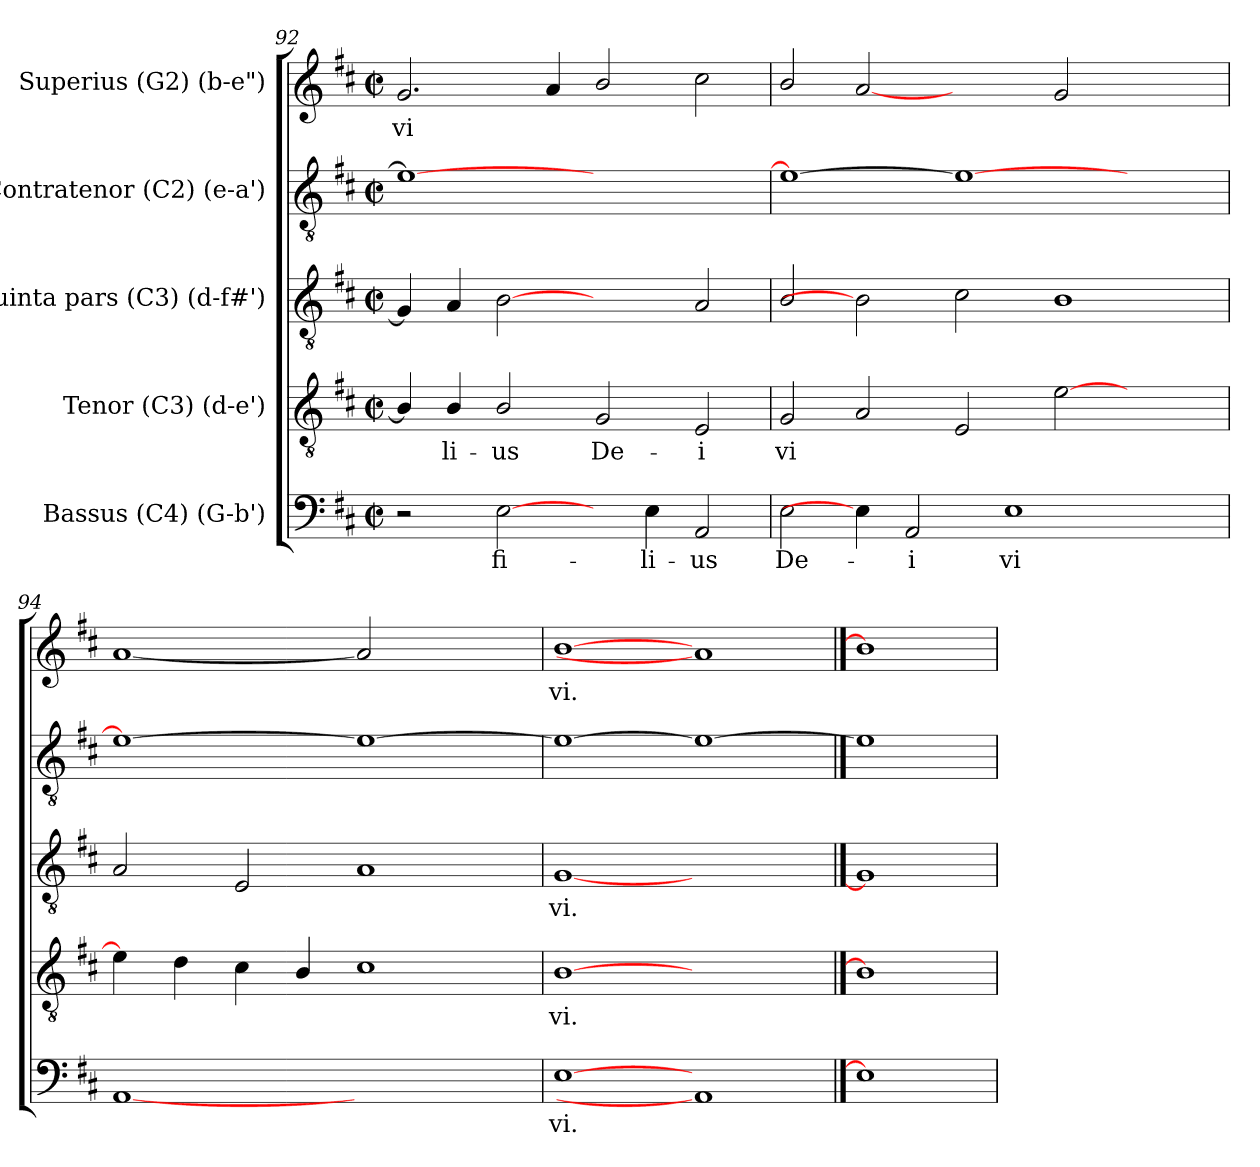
**kern	**text	**kern	**text	**kern	**text	**kern	**text	**kern	**text
*part5	*part5	*part4	*part4	*part3	*part3	*part2	*part2	*part1	*part1
*staff5	*staff5	*staff4	*staff4	*staff3	*staff3	*staff2	*staff2	*staff1	*staff1
*I"Bassus (C4)  (G-b')	*	*I"Tenor (C3)  (d-e')	*	*I"Quinta pars (C3)  (d-f#')	*	*I"Contratenor (C2)  (e-a')	*	*I"Superius (G2)  (b-e")	*
*clefF4	*	*clefGv2	*	*clefGv2	*	*clefGv2	*	*clefG2	*
*k[f#c#]	*	*k[f#c#]	*	*k[f#c#]	*	*k[f#c#]	*	*k[f#c#]	*
*D:	*	*D:	*	*D:	*	*D:	*	*D:	*
*M2/2	*	*M2/2	*	*M2/2	*	*M2/2	*	*M2/2	*
*met(c|)	*	*met(c|)	*	*met(c|)	*	*met(c|)	*	*met(c|)	*
=92	=92	=92	=92	=92	=92	=92	=92	=92	=92
!	!	!	!LO:LY:b:cj	!	!LO:LY:b:cj	!	!LO:LY:b:cj	!	!LO:LY:b:cj
2r	.	4B/]	--	4G/]	--	1e_<	.	2.g/	vi-
!	!	!	!LO:LY:b:cj	!	!LO:LY:b:cj	!	!	!	!
.	.	4B/	-li-	4A/	--	.	.	.	.
!	!LO:LY:b:cj	!	!LO:LY:b:cj	!	!LO:LY:b:cj	!	!	!	!
[2E\	fi-	2B/	-us	[2B	--	.	.	.	.
!	!	!	!	!	!	!	!	!	!LO:LY:b:cj
.	.	.	.	.	.	.	.	4a/	--
!	!	!	!LO:LY:b:cj	!	!	!	!	!	!LO:LY:b:cj
4ryy	.	2G/	De-	2ryy	.	1ryy	.	2b/	--
!	!LO:LY:b:cj	!	!	!	!	!	!	!	!
4E\	-li-	.	.	.	.	.	.	.	.
!	!LO:LY:b:cj	!	!LO:LY:b:cj	!	!LO:LY:b:cj	!	!	!	!LO:LY:b:cj
2AA/	-us	2E/	-i	2A/	--	.	.	2cc#\	--
!!LO:PB:g=z
=93	=93	=93	=93	=93	=93	=93	=93	=93	=93
!	!LO:LY:b:cj	!	!LO:LY:b:cj	!	!LO:LY:b:cj	!	!LO:LY:b:cj	!	!LO:LY:b:cj
2E\	De-	2G/	vi-	2B/	--	1e_>	.	2b/	--
!	!	!	!LO:LY:b:cj	!	!	!	!	!	!LO:LY:b:cj
4E\]	.	2A/	--	2B]	.	.	.	[2a	--
!	!LO:LY:b:cj	!	!	!	!	!	!	!	!
2AA/	-i	.	.	.	.	.	.	.	.
!	!	!	!LO:LY:b:cj	!	!LO:LY:b:cj	!	!	!	!
.	.	2E/	--	2c#\	--	1e_	.	2ryy	.
!	!LO:LY:b:cj	!	!	!	!	!	!	!	!
1E	vi-	.	.	.	.	.	.	.	.
!	!	!	!LO:LY:b:cj	!	!LO:LY:b:cj	!	!	!	!LO:LY:b:cj
.	.	[>2e\	--	1B	--	.	.	2g/	--
.	.	2ryy	.	.	.	2ryy	.	2ryy	.
4ryy	.	.	.	.	.	.	.	.	.
=94	=94	=94	=94	=94	=94	=94	=94	=94	=94
!	!LO:LY:b:cj	!	!LO:LY:b:cj	!	!LO:LY:b:cj	!	!LO:LY:b:cj	!	!LO:LY:b:cj
[1AA	--	4e\]	--	2A/	--	1e_>	.	[1a	--
!	!	!	!LO:LY:b:cj	!	!	!	!	!	!
.	.	4d\	--	.	.	.	.	.	.
!	!	!	!LO:LY:b:cj	!	!LO:LY:b:cj	!	!	!	!
.	.	4c#\	--	2E/	--	.	.	.	.
!	!	!	!LO:LY:b:cj	!	!	!	!	!	!
.	.	4B/	--	.	.	.	.	.	.
!	!	!	!LO:LY:b:cj	!	!LO:LY:b:cj	!	!	!	!
1ryy	.	1c#	--	1A	--	1e_	.	2a]	.
.	.	.	.	.	.	.	.	2ryy	.
=95	=95	=95	=95	=95	=95	=95	=95	=95	=95
!	!LO:LY:b:cj	!	!LO:LY:b:cj	!	!LO:LY:b:cj	!	!LO:LY:b:cj	!	!LO:LY:b:cj
[1E	-vi.	[1B	-vi.	[1G	-vi.	1e_	.	[1b	-vi.
1AA]	.	1ryy	.	1ryy	.	1e_	.	1a]	.
==96	==96	==96	==96	==96	==96	==96	==96	==96	==96
1E]	.	1B]	.	1G]	.	1e]	.	1b]	.
=	=	=	=	=	=	=	=	=	=
*-	*-	*-	*-	*-	*-	*-	*-	*-	*-
